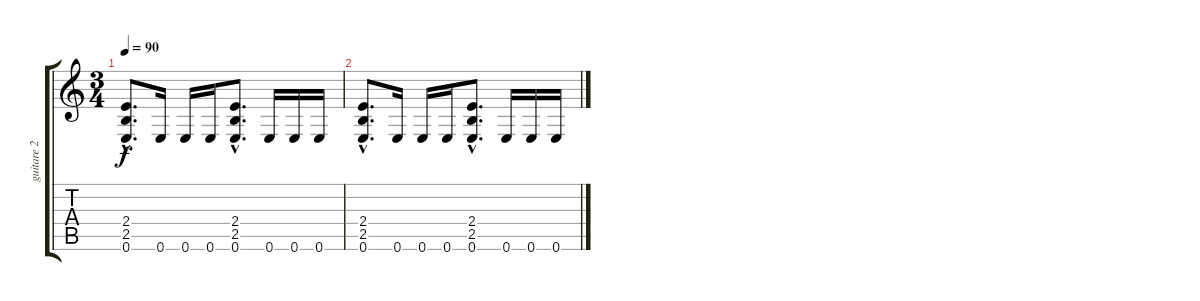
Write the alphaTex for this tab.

\track ("guitare 2" "guitare 2") {instrument distortionguitar}
\staff {score tabs}
\tuning (E4 B3 G3 D3 A2 E2) {hide}
\ts (3 4)
\tempo 90
\clef g2
\ks c
(2.4{hac} 2.5{hac} 0.6{hac}).8{d dy f} 0.6.16 0.6.16 0.6.16 (2.4{hac} 2.5{hac} 0.6{hac}).8{d} 0.6.16 0.6.16 0.6.16 |
(2.4{hac} 2.5{hac} 0.6{hac}).8{d} 0.6.16 0.6.16 0.6.16 (2.4{hac} 2.5{hac} 0.6{hac}).8{d} 0.6.16 0.6.16 0.6.16
